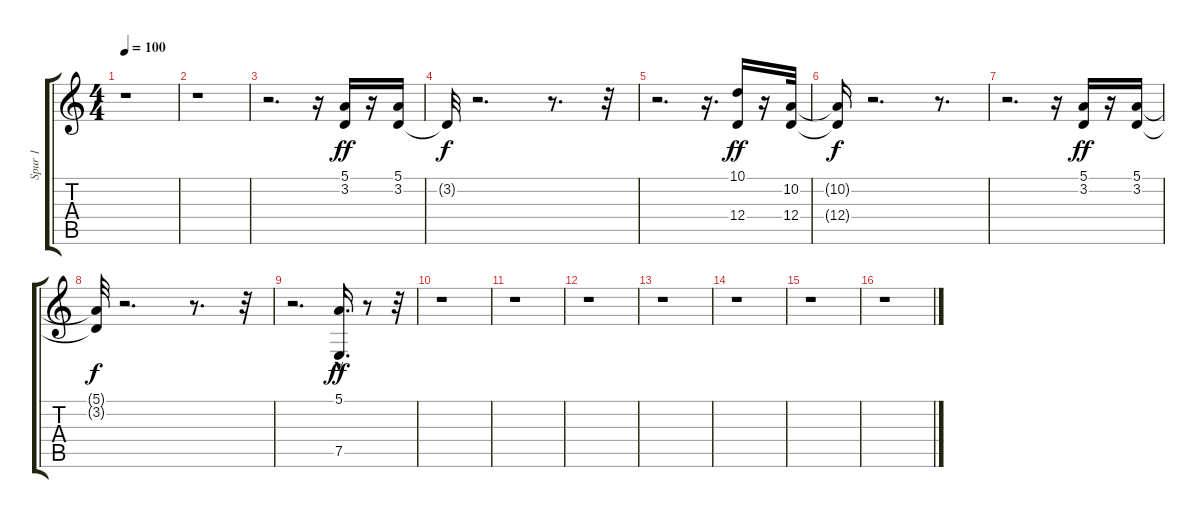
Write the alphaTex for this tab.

\track ("Spur 1" "Spur 1") {instrument orchestrahit}
\staff {score tabs}
\tuning (E4 B3 G3 D3 A2 E2) {hide}
\ts (4 4)
\tempo 100
\clef g2
\ks c
r.1{dy fff} |
r.1 |
r.2{d} r.16 (5.1 3.2).16{dy ff} r.16 (5.1 3.2).16 |
3.2{t}.32{dy f} r.2{d} r.8{d} r.32 |
r.2{d} r.16{d} (10.1 12.4).16{dy ff} r.16 (10.2 12.4).32 |
(10.2{t} 12.4{t}).16{dy f} r.2{d} r.8{d} |
r.2{d} r.16 (5.1 3.2).16{dy ff} r.16 (5.1 3.2).16 |
(5.1{t} 3.2{t}).32{dy f} r.2{d} r.8{d} r.32 |
r.2{d} (5.1{hac} 7.5{hac}).16{d dy ff} r.8 r.32 |
r.1 |
r.1 |
r.1 |
r.1 |
r.1 |
r.1 |
r.1
